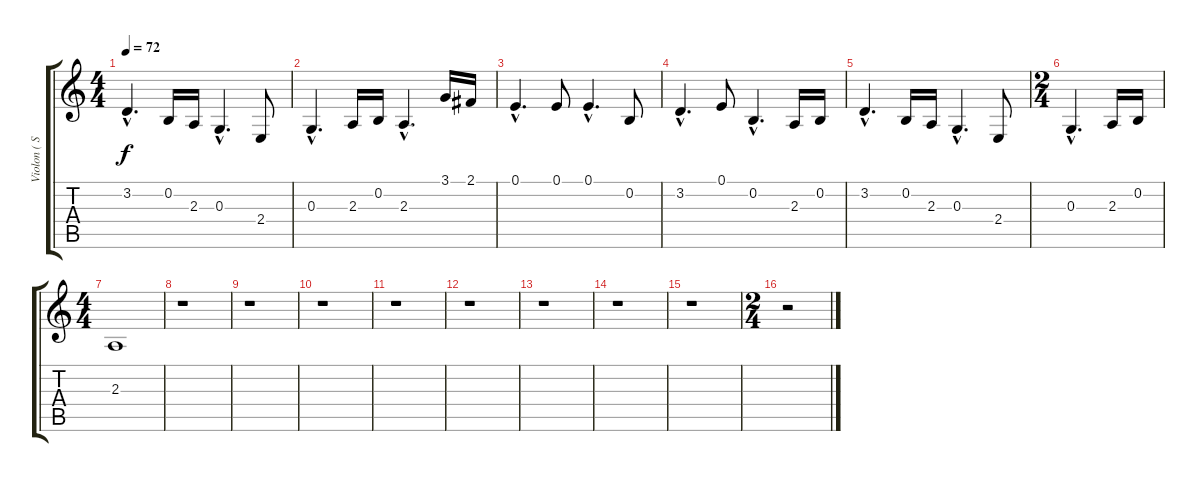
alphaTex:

\track ("Violon ( Sharon Corr )" "Violon ( S") {instrument violin}
\staff {score tabs}
\tuning (E4 B3 G3 D3 A2 E2) {hide}
\ts (4 4)
\tempo 72
\clef g2
\ks c
3.2{hac}.4{d dy f} 0.2.16 2.3.16 0.3{hac}.4{d} 2.4.8 |
0.3{hac}.4{d} 2.3.16 0.2.16 2.3{hac}.4{d} 3.1.16 2.1.16 |
0.1{hac}.4{d} 0.1.8 0.1{hac}.4{d} 0.2.8 |
3.2{hac}.4{d} 0.1.8 0.2{hac}.4{d} 2.3.16 0.2.16 |
3.2{hac}.4{d} 0.2.16 2.3.16 0.3{hac}.4{d} 2.4.8 |
\ts (2 4)
0.3{hac}.4{d} 2.3.16 0.2.16 |
\ts (4 4)
2.3.1 |
r.1 |
r.1 |
r.1 |
r.1 |
r.1 |
r.1 |
r.1 |
r.1 |
\ts (2 4)
r.2
